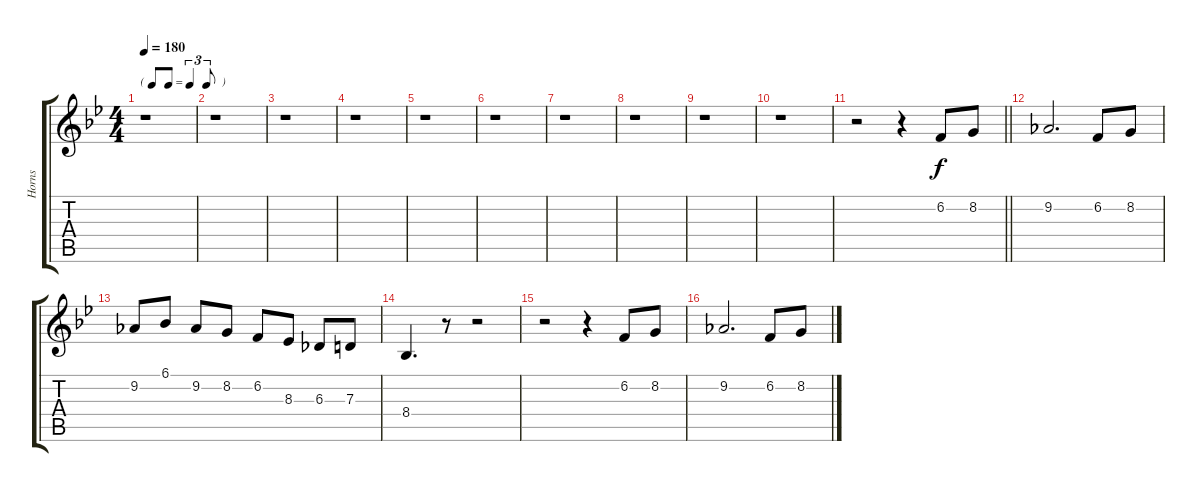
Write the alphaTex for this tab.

\track ("Horns" "Horns") {instrument brasssection}
\staff {score tabs}
\tuning (E4 B3 G3 D3 A2 E2) {hide}
\ts (4 4)
\tf triplet8th
\tempo 180
\clef g2
\ks bb
r.1{dy f} |
r.1 |
r.1 |
r.1 |
r.1 |
r.1 |
r.1 |
r.1 |
r.1 |
r.1 |
\barLineRight lightlight
r.2 r.4 6.2.8 8.2.8 |
\section ("" " ")
9.2.2{d} 6.2.8 8.2.8 |
9.2.8 6.1.8 9.2.8 8.2.8 6.2.8 8.3.8 6.3.8 7.3.8 |
8.4.4{d} r.8 r.2 |
r.2 r.4 6.2.8 8.2.8 |
9.2.2{d} 6.2.8 8.2.8
